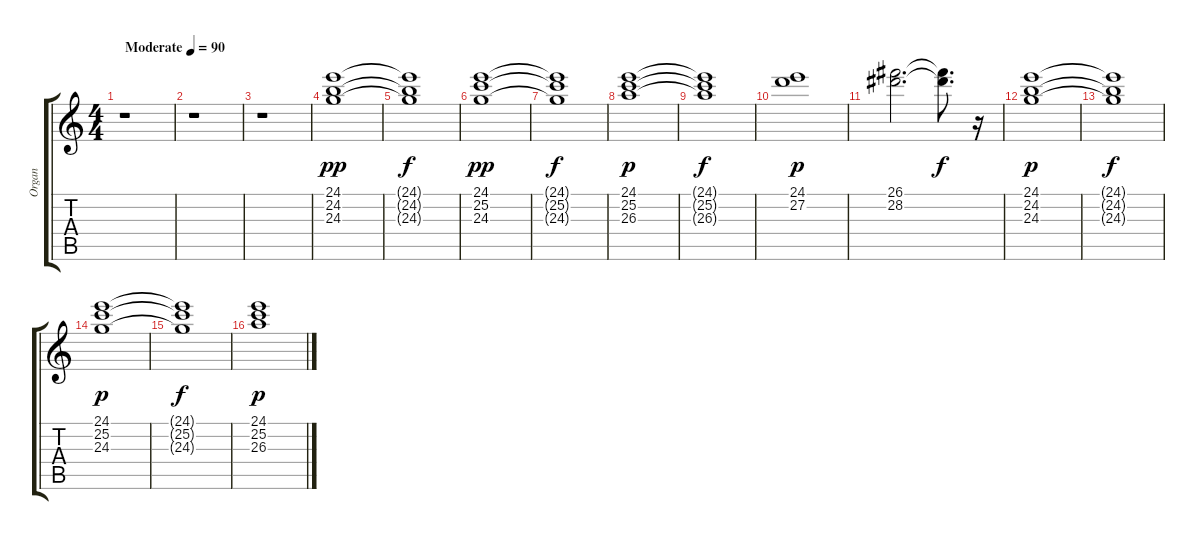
\track ("Organ" "Organ") {instrument percussiveorgan}
\staff {score tabs}
\tuning (E4 B3 G3 D3 A2 E2) {hide}
\ts (4 4)
\tempo (90 "Moderate")
\clef g2
\ks c
r.1{dy pp instrument percussiveorgan} |
r.1 |
r.1 |
(24.1 24.2 24.3).1 |
(24.1{t} 24.2{t} 24.3{t}).1{dy f} |
(24.1 25.2 24.3).1{dy pp} |
(24.1{t} 25.2{t} 24.3{t}).1{dy f} |
(24.1 25.2 26.3).1{dy p} |
(24.1{t} 25.2{t} 26.3{t}).1{dy f} |
(24.1 27.2).1{dy p} |
(26.1 28.2).2{d} (26.1{t} 28.2{t}).8{d dy f} r.16 |
(24.1 24.2 24.3).1{dy p} |
(24.1{t} 24.2{t} 24.3{t}).1{dy f} |
(24.1 25.2 24.3).1{dy p} |
(24.1{t} 25.2{t} 24.3{t}).1{dy f} |
(24.1 25.2 26.3).1{dy p}
